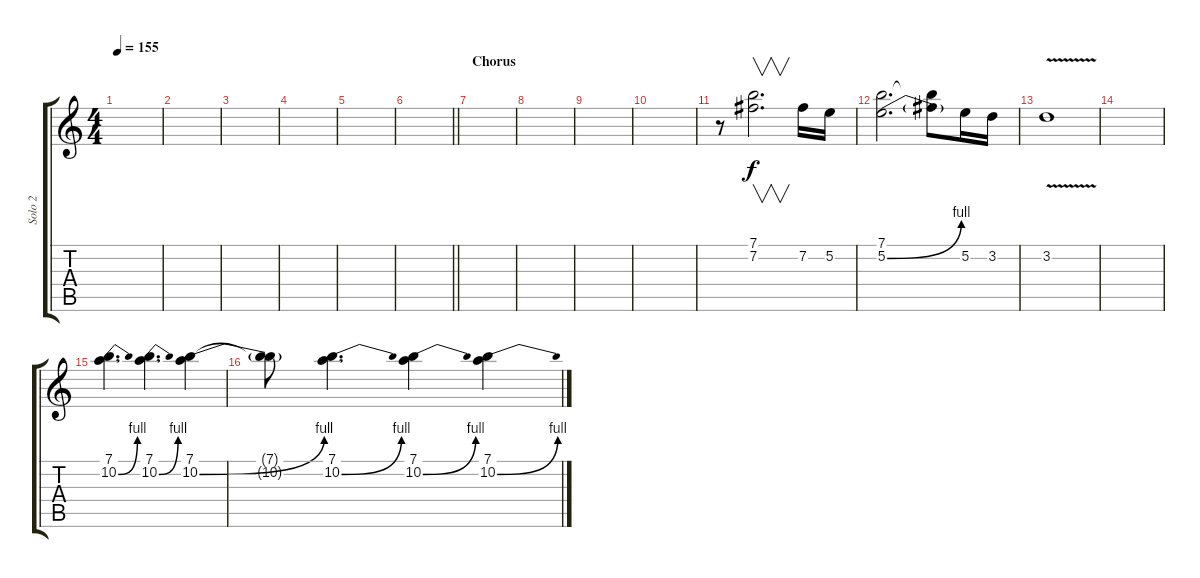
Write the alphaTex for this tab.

\track ("Solo 2" "Solo 2") {instrument distortionguitar}
\staff {score tabs}
\tuning (E4 B3 G3 D3 A2 D2) {hide}
\ts (4 4)
\tempo 155
\clef g2
\ks c
|
|
|
|
|
\barLineRight lightlight
|
\section ("" "Chorus")
|
|
|
|
r.8 (7.1 7.2).2{v d} 7.2.16 5.2.16 |
(7.1 5.2{be (bend 0 0 60 4)}).2{d} (7.1{t} 5.2{t}).8 5.2.16 3.2.16 |
3.2{v}.1 |
|
(7.1 10.2{be (bend 0 0 60 4)}).4{d} (7.1 10.2{be (bend 0 0 60 4)}).4{d} (7.1 10.2{be (bend 0 0 60 4)}).4 |
(7.1{t} 10.2{t}).8 (7.1 10.2{be (bend 0 0 60 4)}).4{d} (7.1 10.2{be (bend 0 0 60 4)}).4 (7.1 10.2{be (bend 0 0 60 4)}).4
